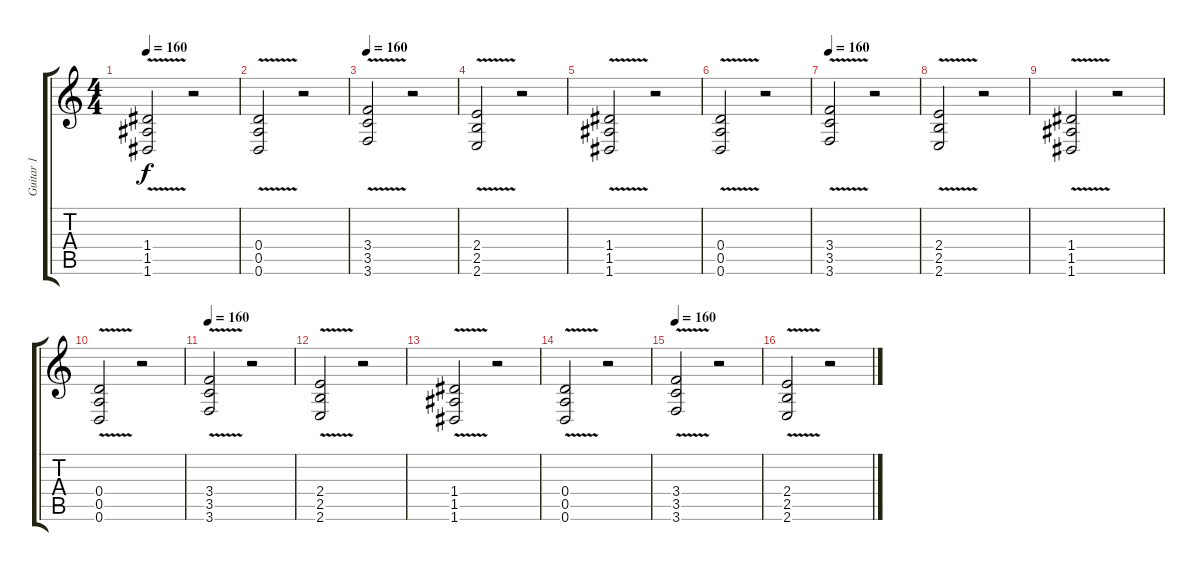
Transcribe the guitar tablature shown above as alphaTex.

\track ("Guitar 1" "Guitar 1") {instrument distortionguitar}
\staff {score tabs}
\tuning (E4 B3 G3 D3 A2 D2) {hide}
\ts (4 4)
\tempo 160
\clef g2
\ks c
(1.4 1.5{v} 1.6).2{dy f} r.2 |
(0.4 0.5{v} 0.6).2 r.2 |
\tempo 160
(3.4 3.5 3.6{v}).2 r.2 |
(2.4 2.5 2.6{v}).2 r.2 |
(1.4 1.5{v} 1.6).2 r.2 |
(0.4 0.5{v} 0.6).2 r.2 |
\tempo 160
(3.4 3.5 3.6{v}).2 r.2 |
(2.4 2.5 2.6{v}).2 r.2 |
(1.4 1.5{v} 1.6).2 r.2 |
(0.4 0.5{v} 0.6).2 r.2 |
\tempo 160
(3.4 3.5 3.6{v}).2 r.2 |
(2.4 2.5 2.6{v}).2 r.2 |
(1.4 1.5{v} 1.6).2 r.2 |
(0.4 0.5{v} 0.6).2 r.2 |
\tempo 160
(3.4 3.5 3.6{v}).2 r.2 |
(2.4 2.5 2.6{v}).2 r.2
